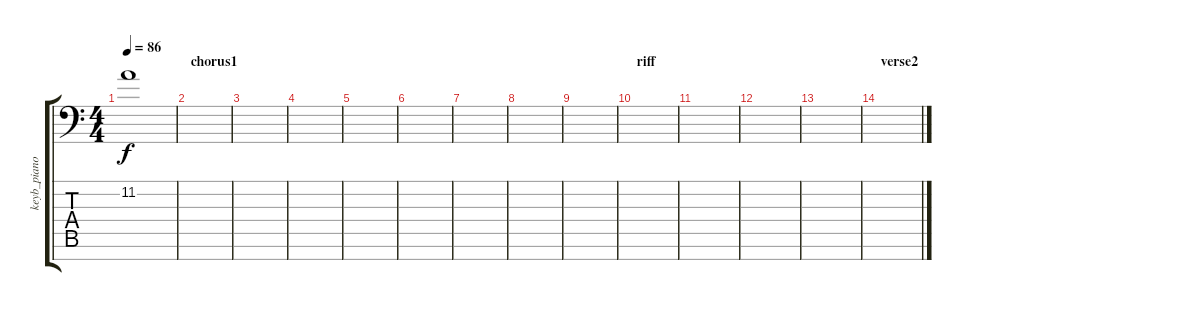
\track ("keyb_piano" "keyb_piano") {instrument acousticgrandpiano}
\staff {score tabs}
\tuning (Eb4 Bb3 Gb3 Db3 Ab2 Eb2 C-1) {hide}
\ts (4 4)
\tempo 86
\clef f4
\ks c
11.2.1{dy f} |
\section ("" "chorus1")
|
|
|
|
|
|
|
|
\section ("" "riff")
|
|
|
|
\section ("" "verse2")
